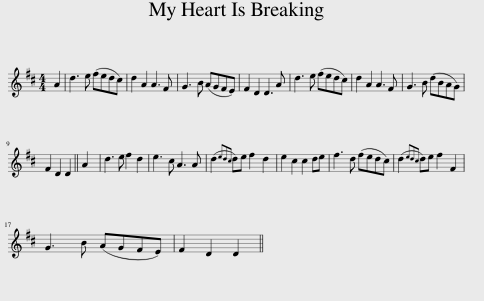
X:1
L:1/8
M:4/4
I:linebreak $
K:D
V:1 treble
V:1
 A2 | d3 e (fedc) | d2 A2 A3 F | G3 B (AGFE) | F2 D2 D3 A | %5
 d3 e (fedc) | d2 A2 A3 F | G3 B (dBAG) |$ F2 D2 D2 || A2 | %10
 d3 e f2 d2 | e3 c A3 A | (d2{edc} d)e f2 d2 | e2 c2 c2 de | f3 d (fedc) | %15
 (d2{edc} d)e f2 F2 |$ G3 B (AGFE) | F2 D2 D2 || %18
